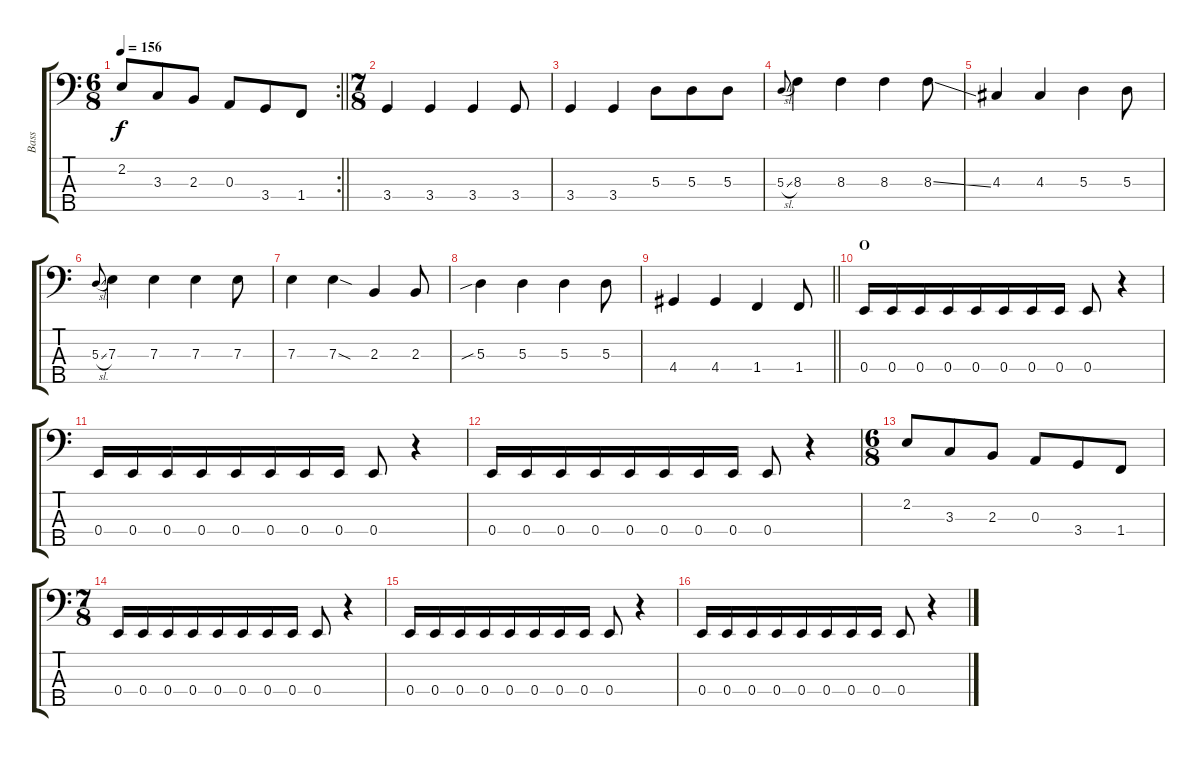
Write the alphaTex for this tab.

\track ("Bass" "Bass") {instrument electricbasspick}
\staff {score tabs}
\tuning (G2 D2 A1 E1 B0) {hide}
\rc 2
\ts (6 8)
\tempo 156
\clef f4
\barLineRight lightlight
\ks c
2.2.8{dy f} 3.3.8 2.3.8 0.3.8 3.4.8 1.4.8 |
\ts (7 8)
3.4.4 3.4.4 3.4.4 3.4.8 |
3.4.4 3.4.4 5.3.8 5.3.8 5.3.8 |
5.3{sl}.8{gr onbeat} 8.3.4 8.3.4 8.3.4 8.3{ss}.8 |
4.3.4 4.3.4 5.3.4 5.3.8 |
5.3{sl}.8{gr onbeat} 7.3.4 7.3.4 7.3.4 7.3.8 |
7.3.4 7.3{sod}.4 2.3.4 2.3.8 |
5.3{sib}.4 5.3.4 5.3.4 5.3.8 |
\barLineRight lightlight
4.4.4 4.4.4 1.4.4 1.4.8 |
\section ("" "O")
0.4.16 0.4.16 0.4.16 0.4.16 0.4.16 0.4.16 0.4.16 0.4.16 0.4.8 r.4 |
0.4.16 0.4.16 0.4.16 0.4.16 0.4.16 0.4.16 0.4.16 0.4.16 0.4.8 r.4 |
0.4.16 0.4.16 0.4.16 0.4.16 0.4.16 0.4.16 0.4.16 0.4.16 0.4.8 r.4 |
\ts (6 8)
2.2.8 3.3.8 2.3.8 0.3.8 3.4.8 1.4.8 |
\ts (7 8)
0.4.16 0.4.16 0.4.16 0.4.16 0.4.16 0.4.16 0.4.16 0.4.16 0.4.8 r.4 |
0.4.16 0.4.16 0.4.16 0.4.16 0.4.16 0.4.16 0.4.16 0.4.16 0.4.8 r.4 |
0.4.16 0.4.16 0.4.16 0.4.16 0.4.16 0.4.16 0.4.16 0.4.16 0.4.8 r.4
